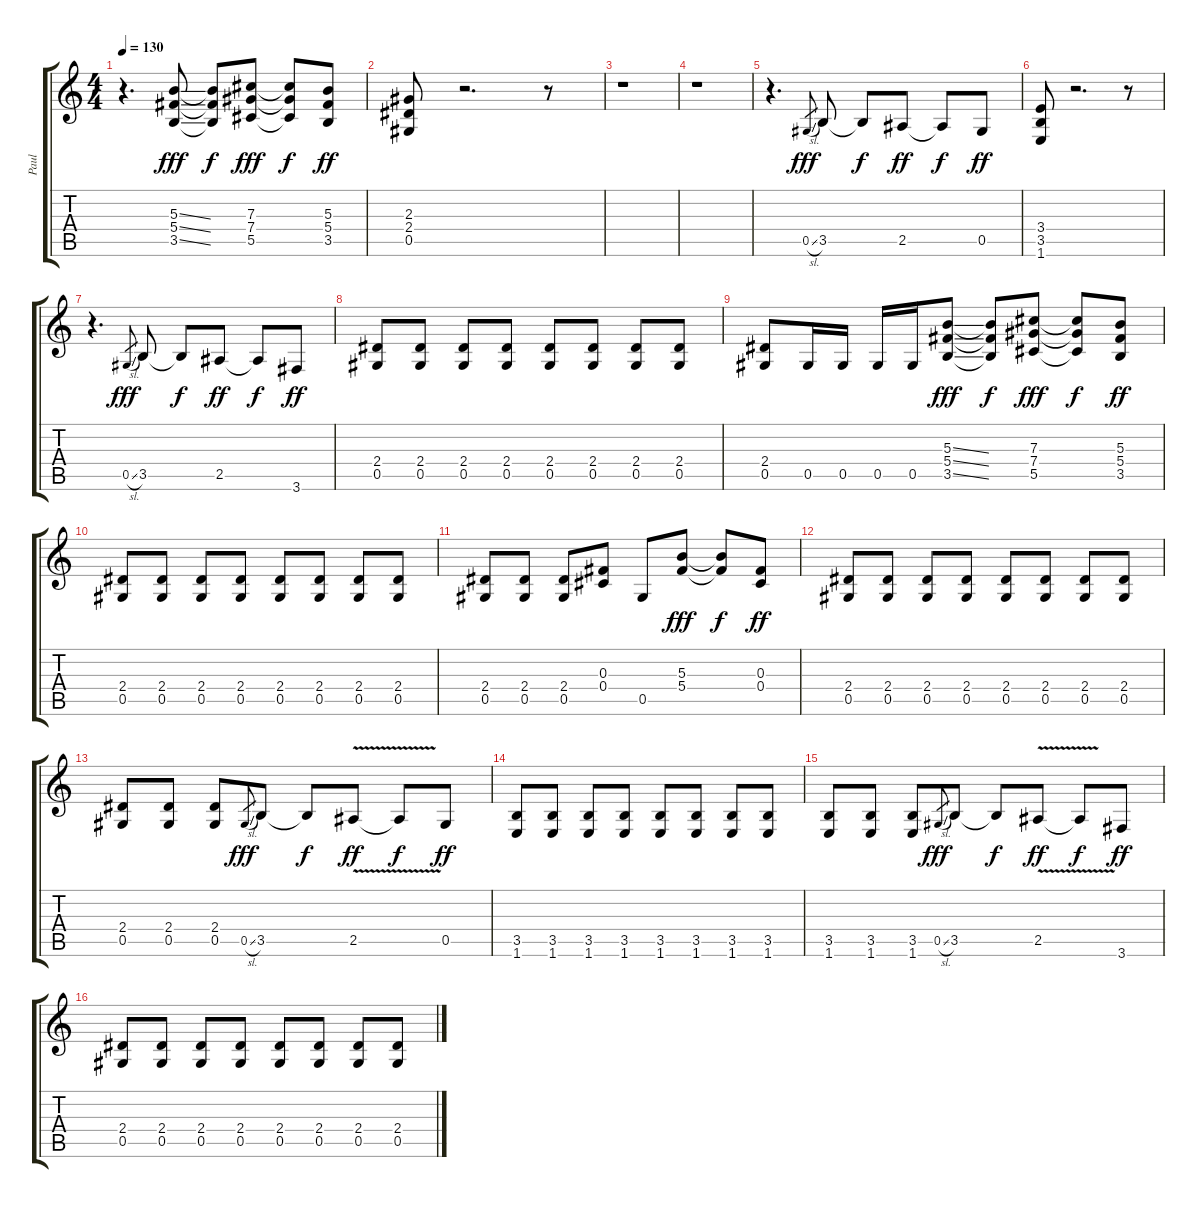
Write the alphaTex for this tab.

\track ("Paul" "Paul") {instrument overdrivenguitar}
\staff {score tabs}
\tuning (Eb4 Bb3 Gb3 Db3 Ab2 Eb2) {hide}
\ts (4 4)
\tempo 130
\clef g2
\ks c
r.4{d dy ff} (5.3{ss} 5.4{ss} 3.5{ss}).8{dy fff} (5.3{t} 5.4{t} 3.5{t}).8{dy f} (7.3 7.4 5.5).8{dy fff} (7.3{t} 7.4{t} 5.5{t}).8{dy f} (5.3 5.4 3.5).8{dy ff} |
(2.3 2.4 0.5).8 r.2{d} r.8 |
r.1 |
r.1 |
r.4{d} 0.5{sl}.8{gr dy fff} 3.5.8 3.5{t}.8{dy f} 2.5.8{dy ff} 2.5{t}.8{dy f} 0.5.8{dy ff} |
(3.4 3.5 1.6).8 r.2{d} r.8 |
r.4{d} 0.5{sl}.8{gr dy fff} 3.5.8 3.5{t}.8{dy f} 2.5.8{dy ff} 2.5{t}.8{dy f} 3.6.8{dy ff} |
(2.4 0.5).8 (2.4 0.5).8 (2.4 0.5).8 (2.4 0.5).8 (2.4 0.5).8 (2.4 0.5).8 (2.4 0.5).8 (2.4 0.5).8 |
(2.4 0.5).8 0.5.16 0.5.16 0.5.16 0.5.16 (5.3{ss} 5.4{ss} 3.5{ss}).8{dy fff} (5.3{t} 5.4{t} 3.5{t}).8{dy f} (7.3 7.4 5.5).8{dy fff} (7.3{t} 7.4{t} 5.5{t}).8{dy f} (5.3 5.4 3.5).8{dy ff} |
(2.4 0.5).8 (2.4 0.5).8 (2.4 0.5).8 (2.4 0.5).8 (2.4 0.5).8 (2.4 0.5).8 (2.4 0.5).8 (2.4 0.5).8 |
(2.4 0.5).8 (2.4 0.5).8 (2.4 0.5).8 (0.3 0.4).8 0.5.8 (5.3 5.4).8{dy fff} (5.3{t} 5.4{t}).8{dy f} (0.3 0.4).8{dy ff} |
(2.4 0.5).8 (2.4 0.5).8 (2.4 0.5).8 (2.4 0.5).8 (2.4 0.5).8 (2.4 0.5).8 (2.4 0.5).8 (2.4 0.5).8 |
(2.4 0.5).8 (2.4 0.5).8 (2.4 0.5).8 0.5{sl}.8{gr dy fff} 3.5.8 3.5{t}.8{dy f} 2.5{v}.8{dy ff} 2.5{t}.8{dy f} 0.5.8{dy ff} |
(3.5 1.6).8 (3.5 1.6).8 (3.5 1.6).8 (3.5 1.6).8 (3.5 1.6).8 (3.5 1.6).8 (3.5 1.6).8 (3.5 1.6).8 |
(3.5 1.6).8 (3.5 1.6).8 (3.5 1.6).8 0.5{sl}.8{gr dy fff} 3.5.8 3.5{t}.8{dy f} 2.5{v}.8{dy ff} 2.5{t}.8{dy f} 3.6.8{dy ff} |
(2.4 0.5).8 (2.4 0.5).8 (2.4 0.5).8 (2.4 0.5).8 (2.4 0.5).8 (2.4 0.5).8 (2.4 0.5).8 (2.4 0.5).8
